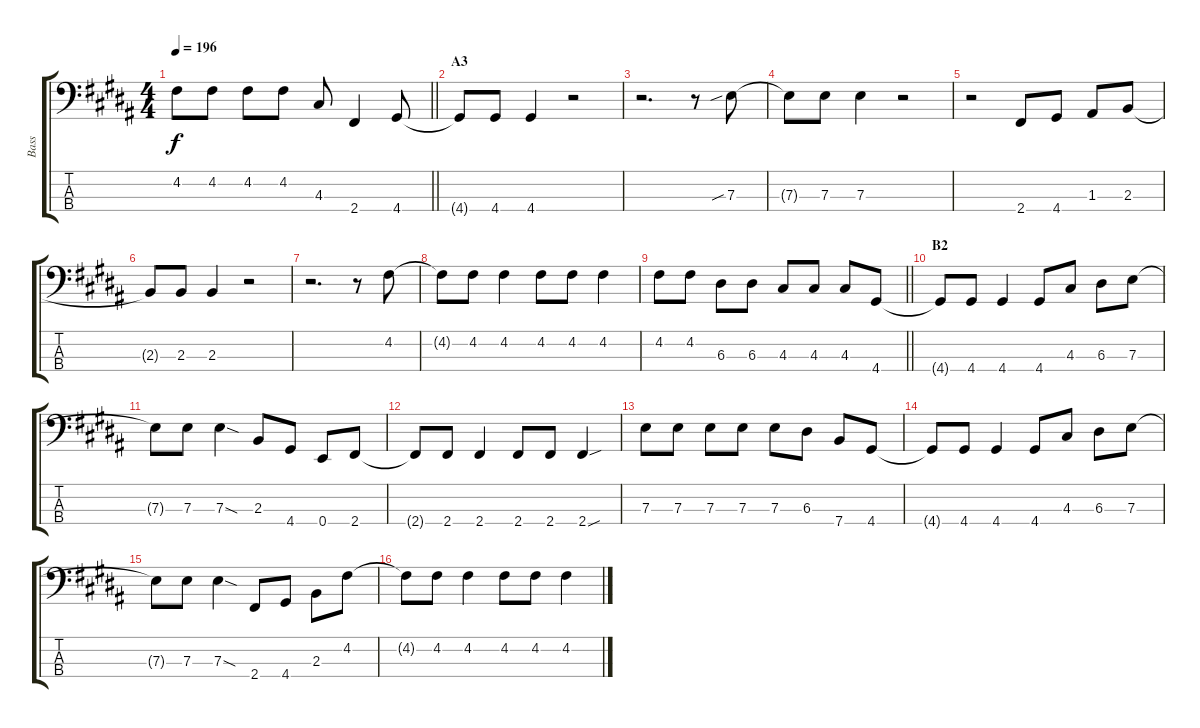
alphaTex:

\track ("Bass" "Bass") {instrument electricbasspick}
\staff {score tabs}
\tuning (G2 D2 A1 E1) {hide}
\ts (4 4)
\tempo 196
\clef f4
\barLineRight lightlight
\ks b
4.2.8{dy f} 4.2.8 4.2.8 4.2.8 4.3.8 2.4.4 4.4.8 |
\section ("" "A3")
4.4{t}.8 4.4.8 4.4.4 r.2 |
r.2{d} r.8 7.3{sib}.8 |
7.3{t}.8 7.3.8 7.3.4 r.2 |
r.2 2.4.8 4.4.8 1.3.8 2.3.8 |
2.3{t}.8 2.3.8 2.3.4 r.2 |
r.2{d} r.8 4.2.8 |
4.2{t}.8 4.2.8 4.2.4 4.2.8 4.2.8 4.2.4 |
\barLineRight lightlight
4.2.8 4.2.8 6.3.8 6.3.8 4.3.8 4.3.8 4.3.8 4.4.8 |
\section ("" "B2")
4.4{t}.8 4.4.8 4.4.4 4.4.8 4.3.8 6.3.8 7.3.8 |
7.3{t}.8 7.3.8 7.3{sod}.4 2.3.8 4.4.8 0.4.8 2.4.8 |
2.4{t}.8 2.4.8 2.4.4 2.4.8 2.4.8 2.4{sou}.4 |
7.3.8 7.3.8 7.3.8 7.3.8 7.3.8 6.3.8 7.4.8 4.4.8 |
4.4{t}.8 4.4.8 4.4.4 4.4.8 4.3.8 6.3.8 7.3.8 |
7.3{t}.8 7.3.8 7.3{sod}.4 2.4.8 4.4.8 2.3.8 4.2.8 |
4.2{t}.8 4.2.8 4.2.4 4.2.8 4.2.8 4.2.4
